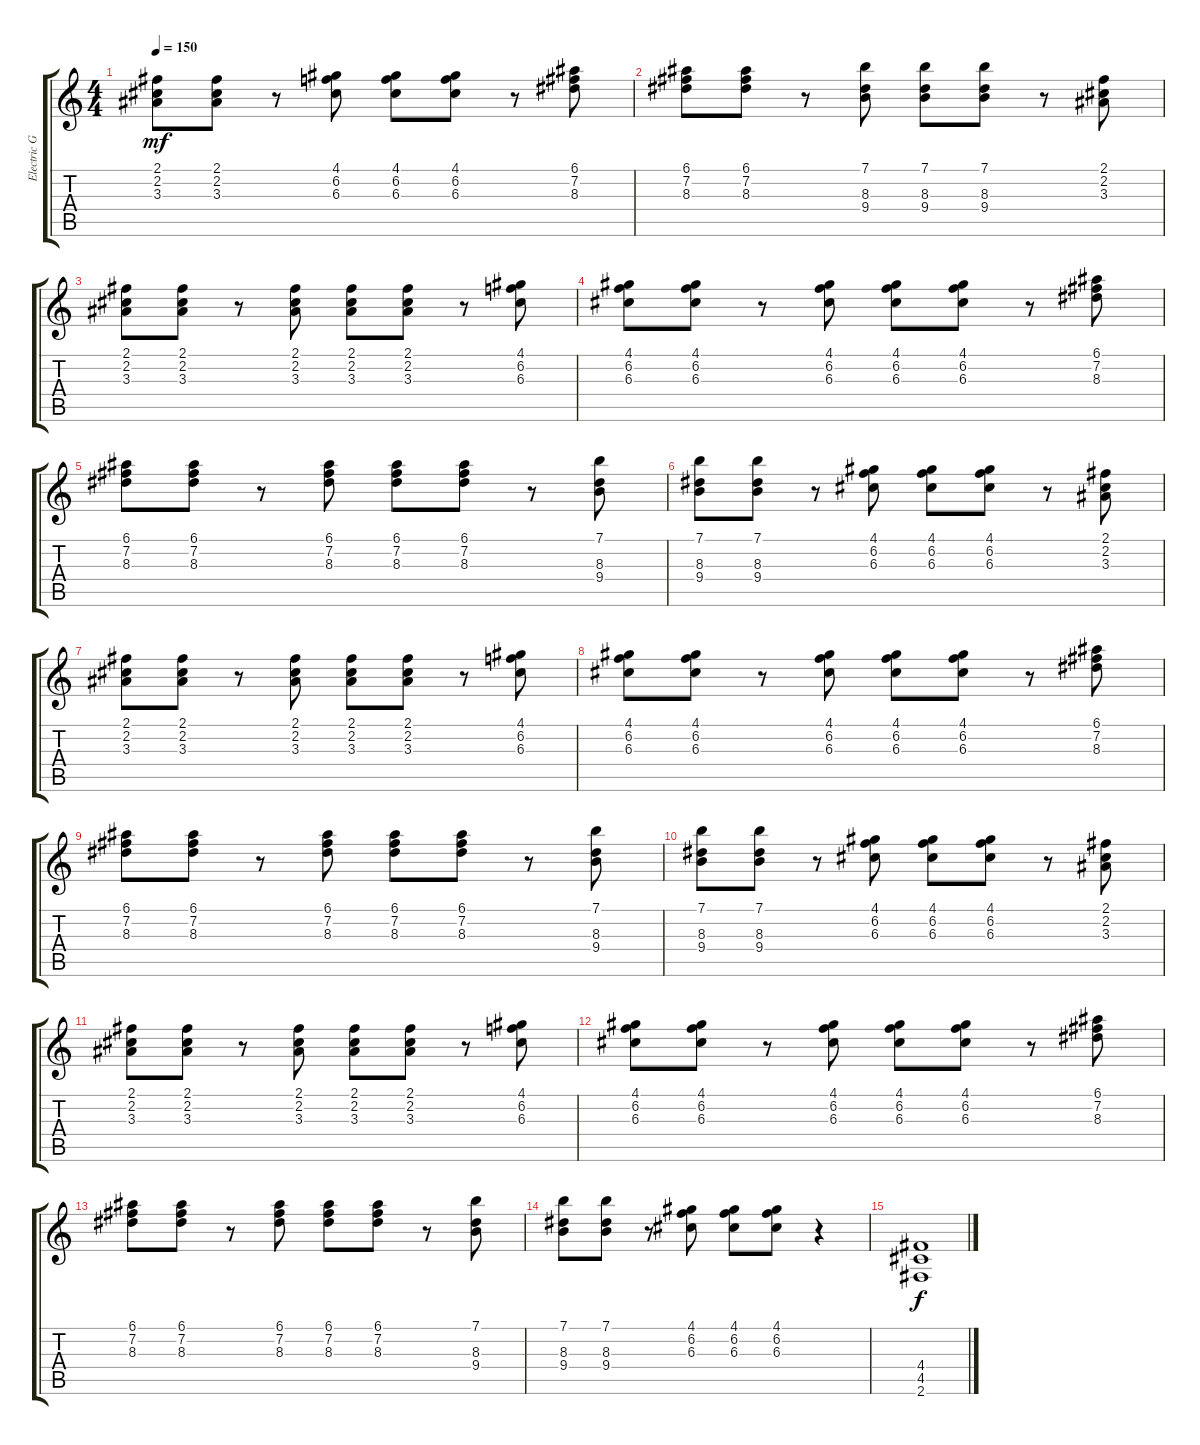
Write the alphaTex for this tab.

\track ("Electric Guitar" "Electric G") {instrument distortionguitar}
\staff {score tabs}
\tuning (E4 B3 G3 D3 A2 E2) {hide}
\ts (4 4)
\tempo 150
\clef g2
\ks c
(2.1 2.2 3.3).8{dy mf} (2.1 2.2 3.3).8 r.8 (4.1 6.2 6.3).8 (4.1 6.2 6.3).8 (4.1 6.2 6.3).8 r.8 (6.1 7.2 8.3).8 |
(6.1 7.2 8.3).8 (6.1 7.2 8.3).8 r.8 (7.1 8.3 9.4).8 (7.1 8.3 9.4).8 (7.1 8.3 9.4).8 r.8 (2.1 2.2 3.3).8 |
(2.1 2.2 3.3).8 (2.1 2.2 3.3).8 r.8 (2.1 2.2 3.3).8 (2.1 2.2 3.3).8 (2.1 2.2 3.3).8 r.8 (4.1 6.2 6.3).8 |
(4.1 6.2 6.3).8 (4.1 6.2 6.3).8 r.8 (4.1 6.2 6.3).8 (4.1 6.2 6.3).8 (4.1 6.2 6.3).8 r.8 (6.1 7.2 8.3).8 |
(6.1 7.2 8.3).8 (6.1 7.2 8.3).8 r.8 (6.1 7.2 8.3).8 (6.1 7.2 8.3).8 (6.1 7.2 8.3).8 r.8 (7.1 8.3 9.4).8 |
(7.1 8.3 9.4).8 (7.1 8.3 9.4).8 r.8 (4.1 6.2 6.3).8 (4.1 6.2 6.3).8 (4.1 6.2 6.3).8 r.8 (2.1 2.2 3.3).8 |
(2.1 2.2 3.3).8 (2.1 2.2 3.3).8 r.8 (2.1 2.2 3.3).8 (2.1 2.2 3.3).8 (2.1 2.2 3.3).8 r.8 (4.1 6.2 6.3).8 |
(4.1 6.2 6.3).8 (4.1 6.2 6.3).8 r.8 (4.1 6.2 6.3).8 (4.1 6.2 6.3).8 (4.1 6.2 6.3).8 r.8 (6.1 7.2 8.3).8 |
(6.1 7.2 8.3).8 (6.1 7.2 8.3).8 r.8 (6.1 7.2 8.3).8 (6.1 7.2 8.3).8 (6.1 7.2 8.3).8 r.8 (7.1 8.3 9.4).8 |
(7.1 8.3 9.4).8 (7.1 8.3 9.4).8 r.8 (4.1 6.2 6.3).8 (4.1 6.2 6.3).8 (4.1 6.2 6.3).8 r.8 (2.1 2.2 3.3).8 |
(2.1 2.2 3.3).8 (2.1 2.2 3.3).8 r.8 (2.1 2.2 3.3).8 (2.1 2.2 3.3).8 (2.1 2.2 3.3).8 r.8 (4.1 6.2 6.3).8 |
(4.1 6.2 6.3).8 (4.1 6.2 6.3).8 r.8 (4.1 6.2 6.3).8 (4.1 6.2 6.3).8 (4.1 6.2 6.3).8 r.8 (6.1 7.2 8.3).8 |
(6.1 7.2 8.3).8 (6.1 7.2 8.3).8 r.8 (6.1 7.2 8.3).8 (6.1 7.2 8.3).8 (6.1 7.2 8.3).8 r.8 (7.1 8.3 9.4).8 |
(7.1 8.3 9.4).8 (7.1 8.3 9.4).8 r.8 (4.1 6.2 6.3).8 (4.1 6.2 6.3).8 (4.1 6.2 6.3).8 r.4 |
(4.4 4.5 2.6).1{dy f}
